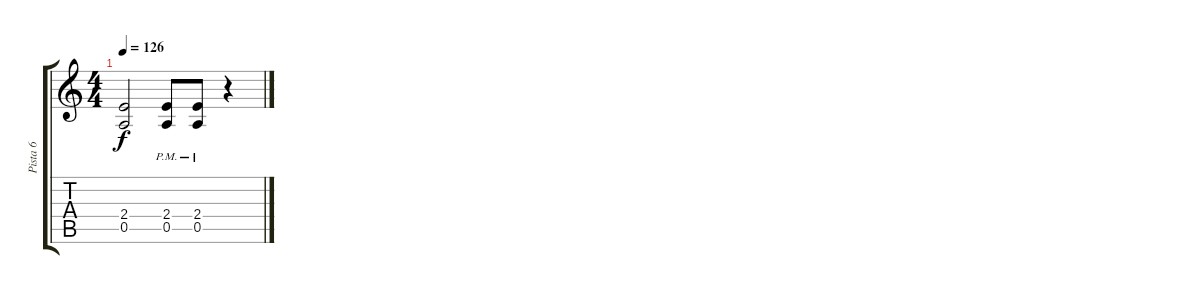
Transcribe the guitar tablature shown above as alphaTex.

\track ("Pista 6" "Pista 6") {instrument distortionguitar}
\staff {score tabs}
\tuning (E4 B3 G3 D3 A2 E2) {hide}
\ts (4 4)
\tempo 126
\clef g2
\ks c
(2.4{t} 0.5{t}).2{dy f} (2.4{pm} 0.5{pm}).8 (2.4{pm} 0.5{pm}).8 r.4
